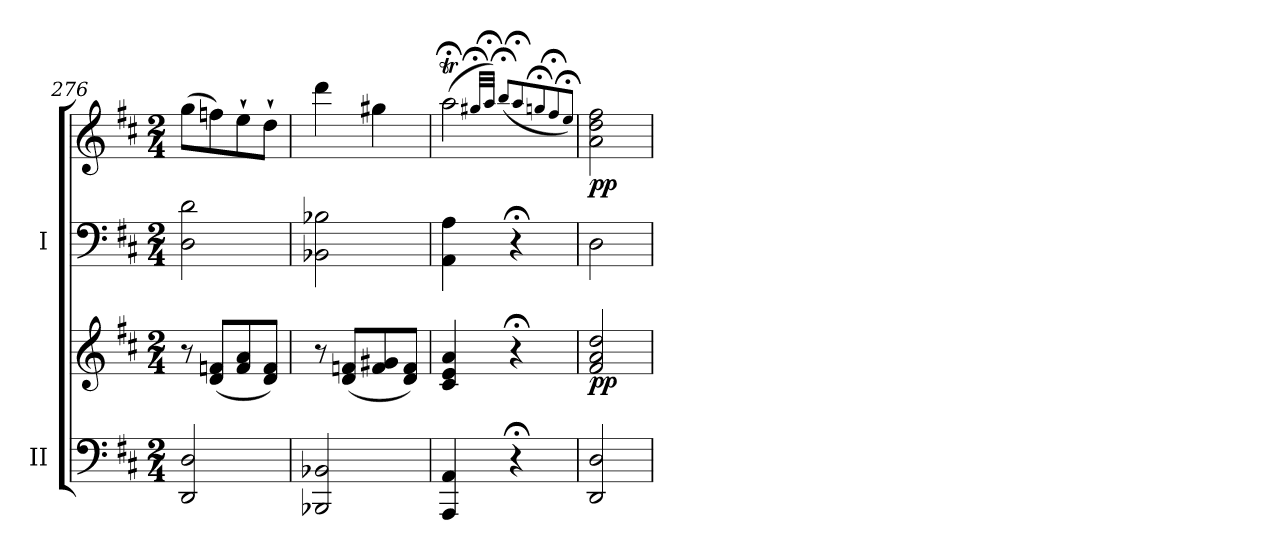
**kern	**kern	**dynam	**kern	**kern	**dynam
*part2	*part2	*part2	*part1	*part1	*part1
*staff4	*staff3	*staff3/4	*staff2	*staff1	*staff1/2
*I"II	*	*	*I"I	*	*
*I'II	*	*	*I'I	*	*
*clefF4	*clefG2	*	*clefF4	*clefG2	*
*k[f#c#]	*k[f#c#]	*	*k[f#c#]	*k[f#c#]	*
*M2/4	*M2/4	*	*M2/4	*M2/4	*
=276	=276	=276	=276	=276	=276
2DD/ 2D/	8r	.	2D\ 2d\	(>8gg\L	.
.	(<8d/ 8fn/L	.	.	8ffn\)	.
.	8f/ 8a/	.	.	8ee`\	.
.	8d/ 8f/J)	.	.	8dd`\J	.
!!LO:LB:g=z
=277	=277	=277	=277	=277	=277
2BBB-X/ 2BB-X/	8r	.	2BB-X\ 2B-X\	4ddd\	.
.	(<8d/ 8fn/L	.	.	.	.
.	8f/ 8g#X/	.	.	4gg#X\	.
.	8d/ 8f/J)	.	.	.	.
=278	=278	=278	=278	=278	=278
4AAA/ 4AA/	4c#/ 4e/ 4a/	.	4AA\ 4A\	(<2aa;<T\	.
4r;<	4r;<	.	4r;<	.	.
.	.	.	.	32qgg#X;</LLL	.
.	.	.	.	32qaa;</JJJ)	.
.	.	.	.	(<8qbb;</L	.
.	.	.	.	8qaa;</	.
.	.	.	.	8qggn;</	.
.	.	.	.	8qff#;</	.
.	.	.	.	8qee;</J)	.
=279	=279	=279	=279	=279	=279
!	!	!LO:DY:b	!	!	!LO:DY:b
2DD/ 2D/	2f#/ 2a/ 2dd/	pp	2D\	2a\ 2dd\ 2ff#\	pp
=	=	=	=	=	=
*-	*-	*-	*-	*-	*-
